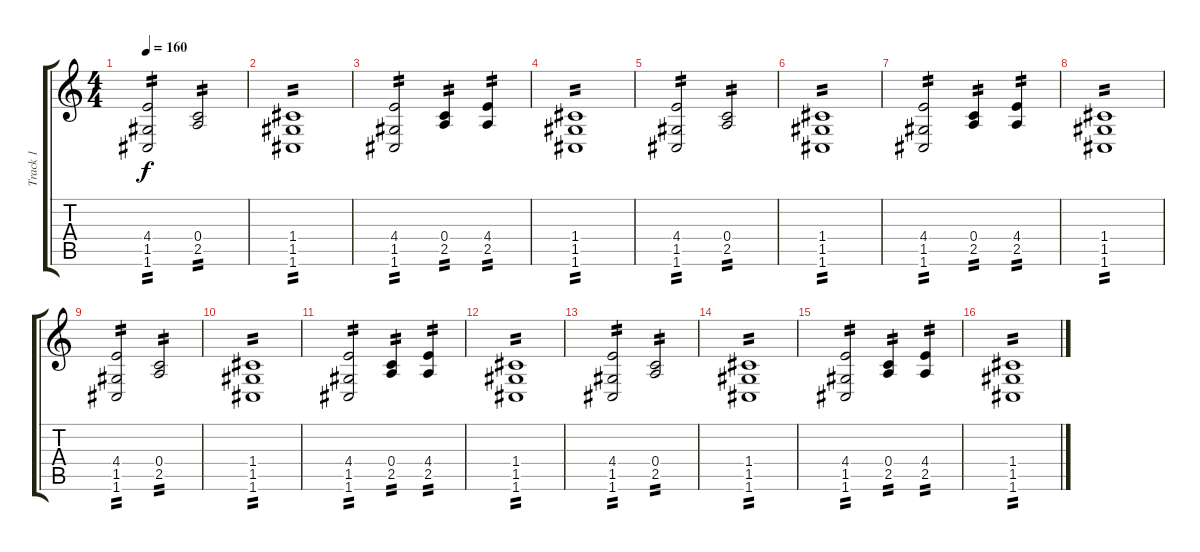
\track ("Track 1" "Track 1") {instrument distortionguitar}
\staff {score tabs}
\tuning (D4 A3 F3 C3 G2 C2) {hide}
\ts (4 4)
\tempo 160
\clef g2
\ks c
(4.4 1.5 1.6).2{tp 2 dy f} (0.4 2.5).2{tp 2} |
(1.4 1.5 1.6).1{tp 2} |
(4.4 1.5 1.6).2{tp 2} (0.4 2.5).4{tp 2} (4.4 2.5).4{tp 2} |
(1.4 1.5 1.6).1{tp 2} |
(4.4 1.5 1.6).2{tp 2} (0.4 2.5).2{tp 2} |
(1.4 1.5 1.6).1{tp 2} |
(4.4 1.5 1.6).2{tp 2} (0.4 2.5).4{tp 2} (4.4 2.5).4{tp 2} |
(1.4 1.5 1.6).1{tp 2} |
(4.4 1.5 1.6).2{tp 2} (0.4 2.5).2{tp 2} |
(1.4 1.5 1.6).1{tp 2} |
(4.4 1.5 1.6).2{tp 2} (0.4 2.5).4{tp 2} (4.4 2.5).4{tp 2} |
(1.4 1.5 1.6).1{tp 2} |
(4.4 1.5 1.6).2{tp 2} (0.4 2.5).2{tp 2} |
(1.4 1.5 1.6).1{tp 2} |
(4.4 1.5 1.6).2{tp 2} (0.4 2.5).4{tp 2} (4.4 2.5).4{tp 2} |
(1.4 1.5 1.6).1{tp 2}
